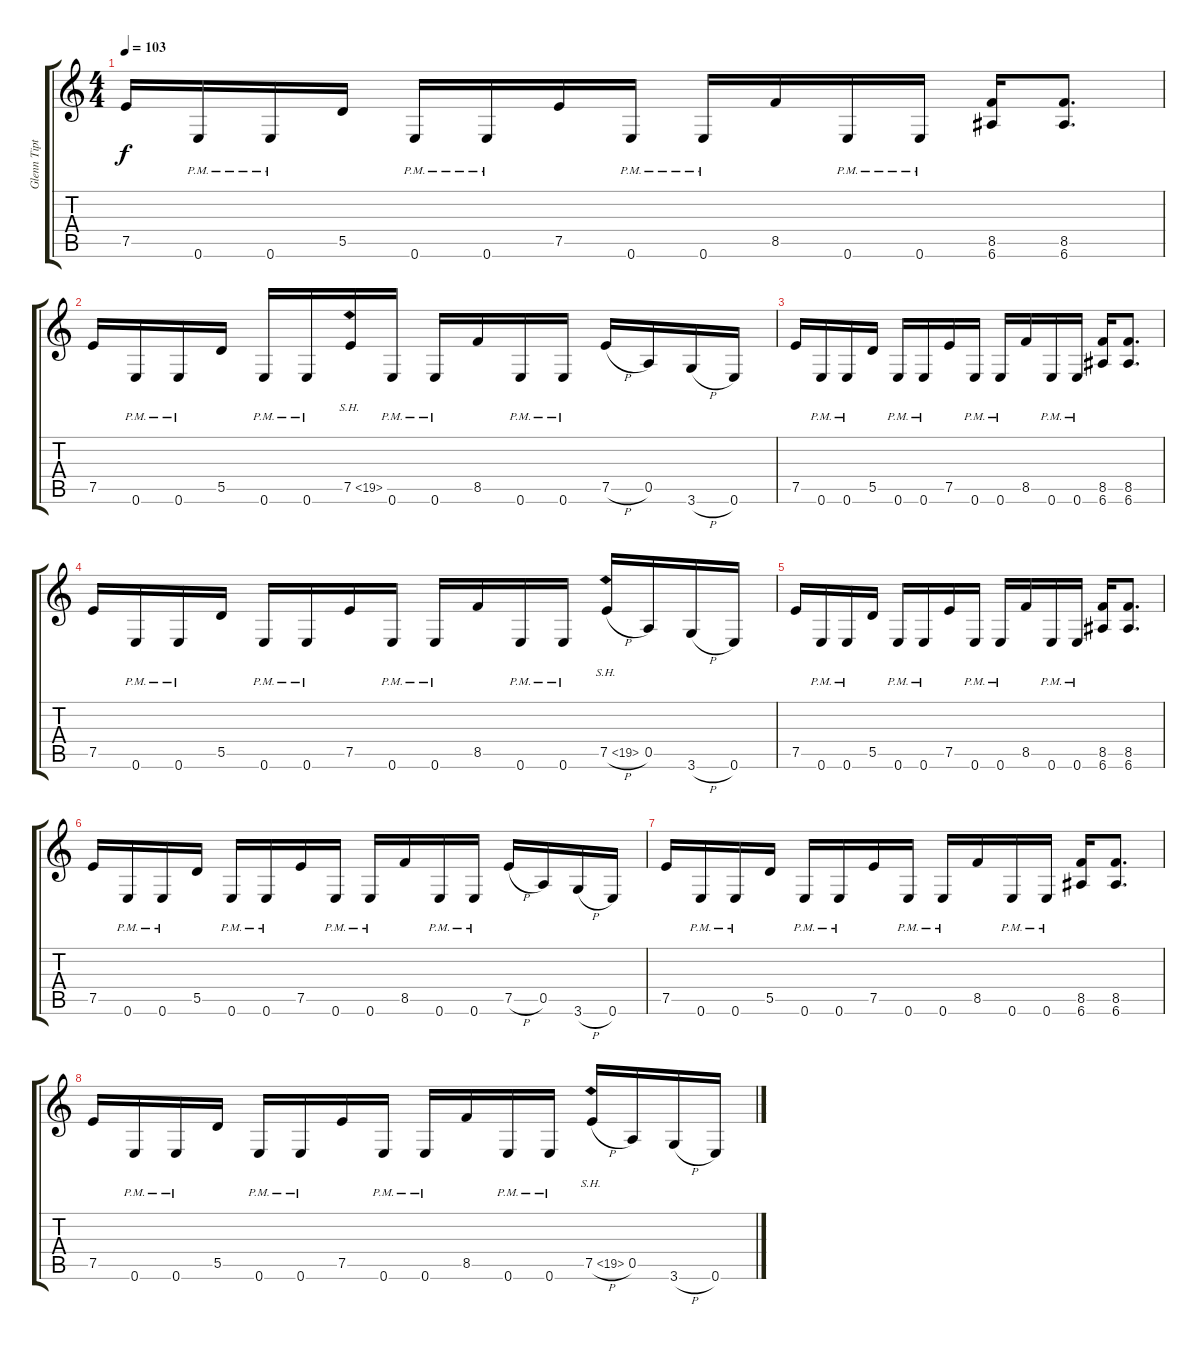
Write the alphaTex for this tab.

\track ("Glenn Tipton" "Glenn Tipt") {instrument distortionguitar}
\staff {score tabs}
\tuning (E4 B3 G3 D3 A2 E2) {hide}
\ts (4 4)
\tempo 103
\clef g2
\ks c
7.5.16{dy f} 0.6{pm}.16 0.6{pm}.16 5.5.16 0.6{pm}.16 0.6{pm}.16 7.5.16 0.6{pm}.16 0.6{pm}.16 8.5.16 0.6{pm}.16 0.6{pm}.16 (8.5 6.6).16 (8.5 6.6).8{d} |
7.5.16 0.6{pm}.16 0.6{pm}.16 5.5.16 0.6{pm}.16 0.6{pm}.16 7.5{sh 12}.16 0.6{pm}.16 0.6{pm}.16 8.5.16 0.6{pm}.16 0.6{pm}.16 7.5{h}.16 0.5.16 3.6{h}.16 0.6.16 |
7.5.16 0.6{pm}.16 0.6{pm}.16 5.5.16 0.6{pm}.16 0.6{pm}.16 7.5.16 0.6{pm}.16 0.6{pm}.16 8.5.16 0.6{pm}.16 0.6{pm}.16 (8.5 6.6).16 (8.5 6.6).8{d} |
7.5.16 0.6{pm}.16 0.6{pm}.16 5.5.16 0.6{pm}.16 0.6{pm}.16 7.5.16 0.6{pm}.16 0.6{pm}.16 8.5.16 0.6{pm}.16 0.6{pm}.16 7.5{sh 12 h}.16 0.5.16 3.6{h}.16 0.6.16 |
7.5.16 0.6{pm}.16 0.6{pm}.16 5.5.16 0.6{pm}.16 0.6{pm}.16 7.5.16 0.6{pm}.16 0.6{pm}.16 8.5.16 0.6{pm}.16 0.6{pm}.16 (8.5 6.6).16 (8.5 6.6).8{d} |
7.5.16 0.6{pm}.16 0.6{pm}.16 5.5.16 0.6{pm}.16 0.6{pm}.16 7.5.16 0.6{pm}.16 0.6{pm}.16 8.5.16 0.6{pm}.16 0.6{pm}.16 7.5{h}.16 0.5.16 3.6{h}.16 0.6.16 |
7.5.16 0.6{pm}.16 0.6{pm}.16 5.5.16 0.6{pm}.16 0.6{pm}.16 7.5.16 0.6{pm}.16 0.6{pm}.16 8.5.16 0.6{pm}.16 0.6{pm}.16 (8.5 6.6).16 (8.5 6.6).8{d} |
7.5.16 0.6{pm}.16 0.6{pm}.16 5.5.16 0.6{pm}.16 0.6{pm}.16 7.5.16 0.6{pm}.16 0.6{pm}.16 8.5.16 0.6{pm}.16 0.6{pm}.16 7.5{sh 12 h}.16 0.5.16 3.6{h}.16 0.6.16
